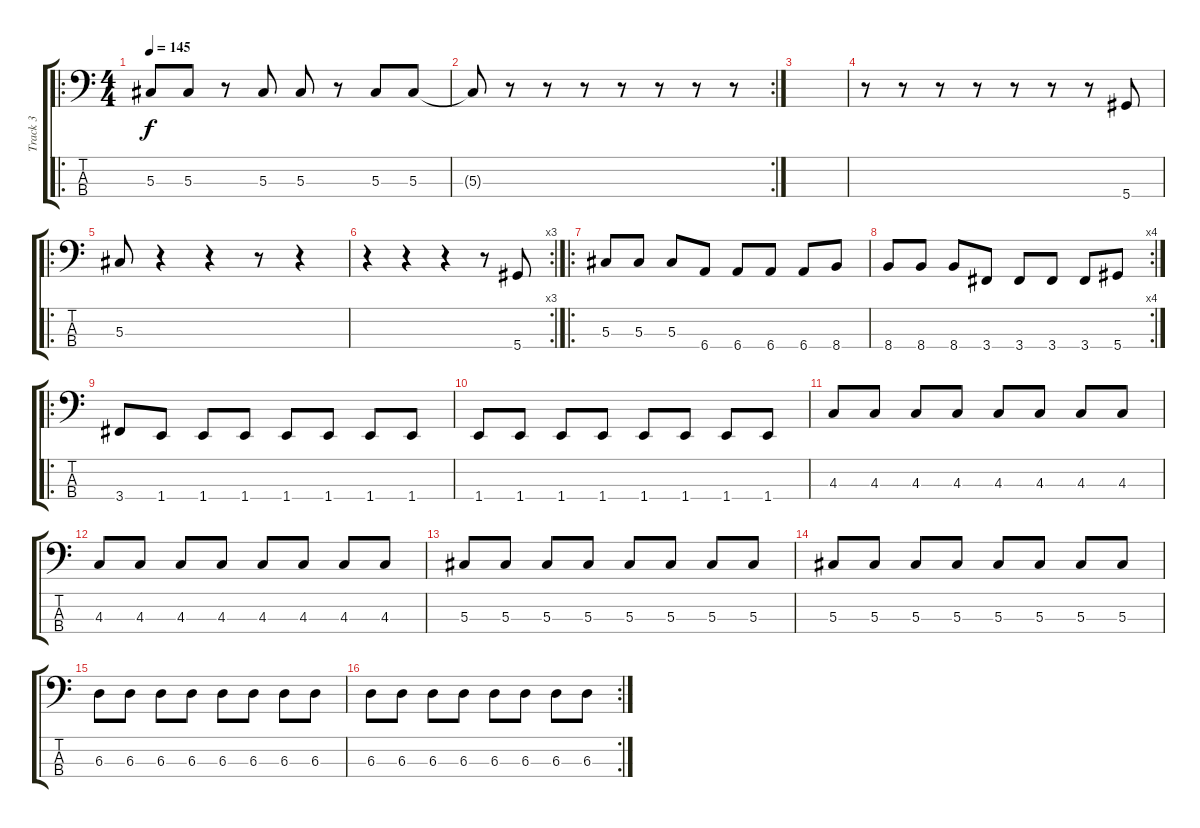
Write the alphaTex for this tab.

\track ("Track 3" "Track 3") {instrument electricbassfinger}
\staff {score tabs}
\tuning (Gb2 Db2 Ab1 Eb1) {hide}
\ro
\ts (4 4)
\tempo 145
\clef f4
\ks c
5.3.8{dy f} 5.3.8 r.8 5.3.8 5.3.8 r.8 5.3.8 5.3.8 |
\rc 2
5.3{t}.8 r.8 r.8 r.8 r.8 r.8 r.8 r.8 |
|
r.8 r.8 r.8 r.8 r.8 r.8 r.8 5.4.8 |
\ro
5.3.8 r.4 r.4 r.8 r.4 |
\rc 3
r.4 r.4 r.4 r.8 5.4.8 |
\ro
5.3.8 5.3.8 5.3.8 6.4.8 6.4.8 6.4.8 6.4.8 8.4.8 |
\rc 4
8.4.8 8.4.8 8.4.8 3.4.8 3.4.8 3.4.8 3.4.8 5.4.8 |
\ro
3.4.8 1.4.8 1.4.8 1.4.8 1.4.8 1.4.8 1.4.8 1.4.8 |
1.4.8 1.4.8 1.4.8 1.4.8 1.4.8 1.4.8 1.4.8 1.4.8 |
4.3.8 4.3.8 4.3.8 4.3.8 4.3.8 4.3.8 4.3.8 4.3.8 |
4.3.8 4.3.8 4.3.8 4.3.8 4.3.8 4.3.8 4.3.8 4.3.8 |
5.3.8 5.3.8 5.3.8 5.3.8 5.3.8 5.3.8 5.3.8 5.3.8 |
5.3.8 5.3.8 5.3.8 5.3.8 5.3.8 5.3.8 5.3.8 5.3.8 |
6.3.8 6.3.8 6.3.8 6.3.8 6.3.8 6.3.8 6.3.8 6.3.8 |
\rc 2
6.3.8 6.3.8 6.3.8 6.3.8 6.3.8 6.3.8 6.3.8 6.3.8
